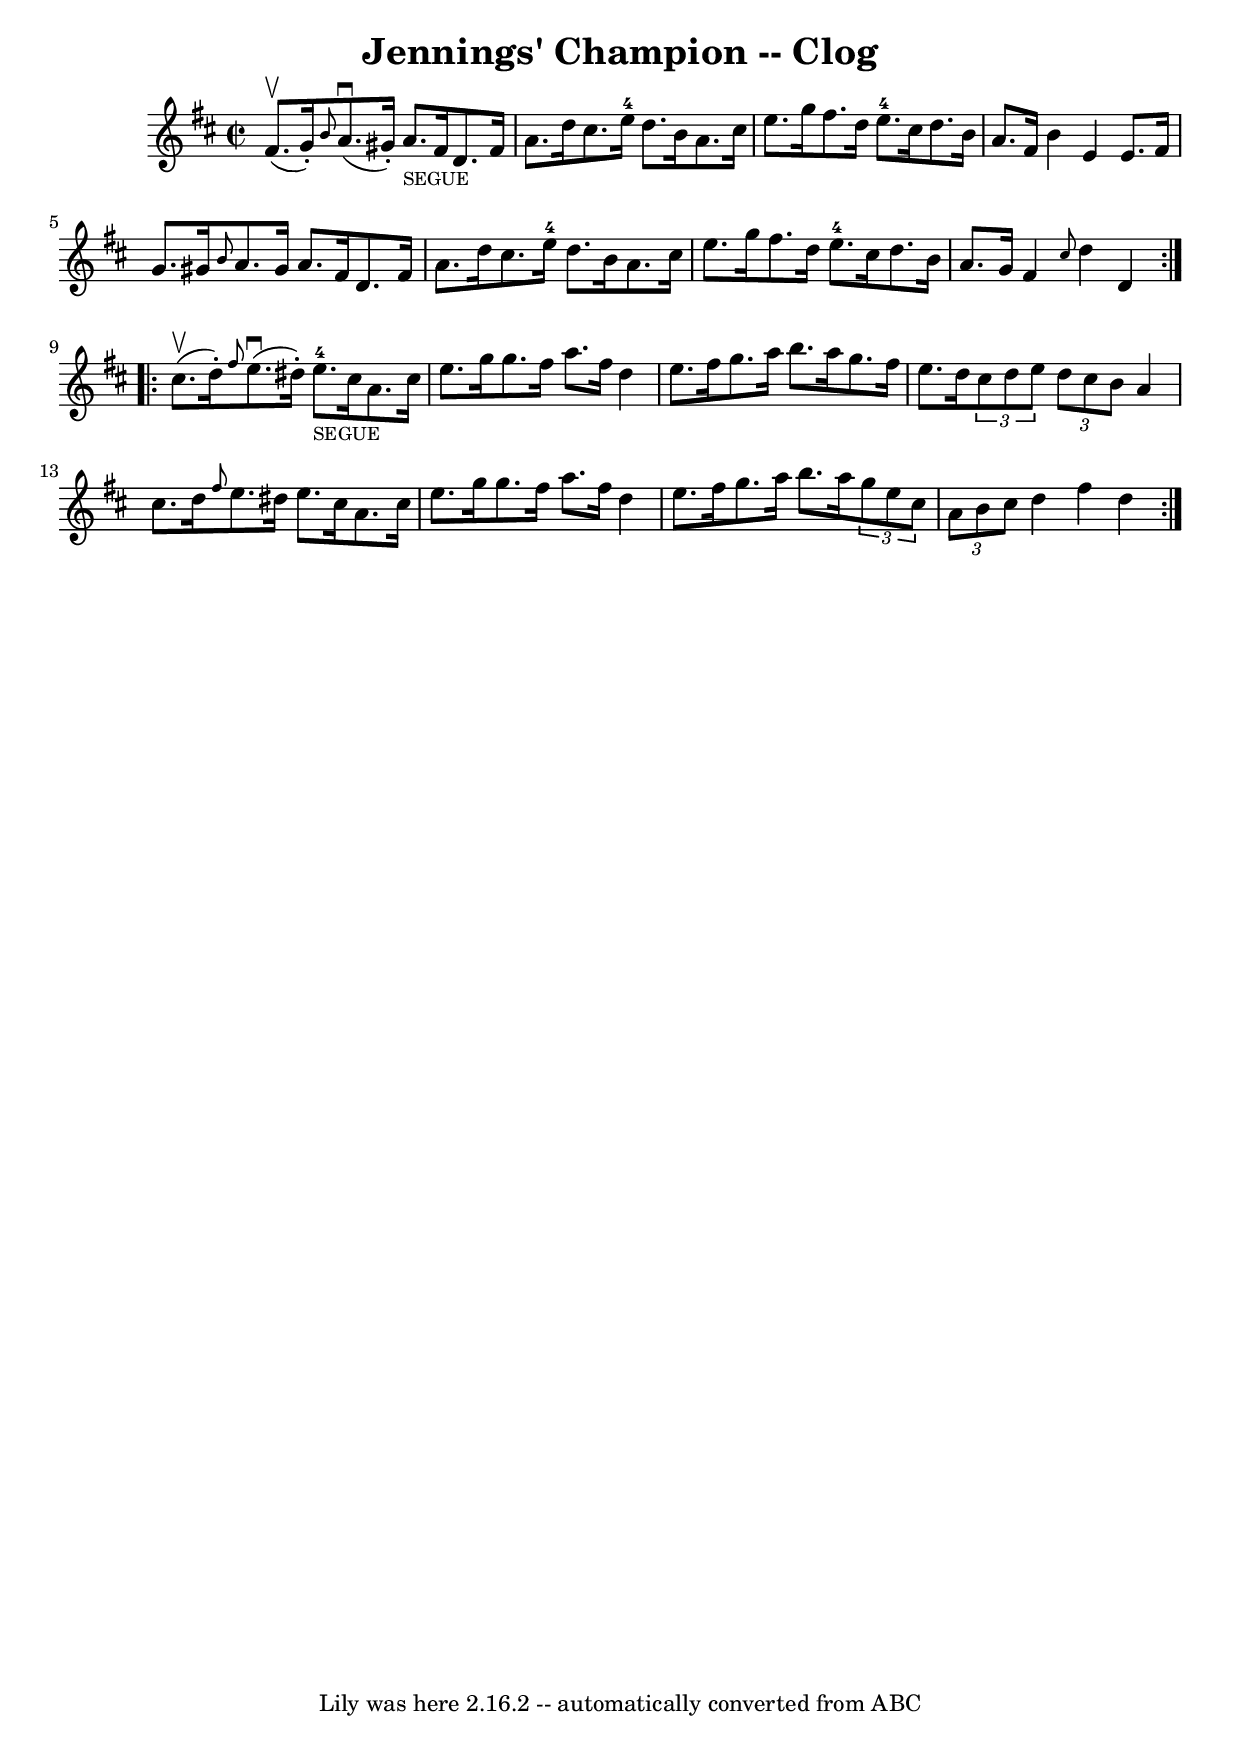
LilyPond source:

\version "2.16.2"
\include "Mammoth.ily"
\header {
  %% book = "Ryan's Mammoth Collection"
  crossRefNumber = "1"
  footnotes = "\\\\158 944"
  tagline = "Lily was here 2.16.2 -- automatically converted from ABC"
  title = "Jennings' Champion -- Clog"

}
voicedefault =  {



  \repeat volta 2 {

    \override Staff.TimeSignature #'style = #'C
    \time 2/2 
    \key d \major fis'8.^\upbow(g'16 -.) |
    \grace {   
      b'8  
    } a'8.^\downbow(gis'16 -.) a'8._\segue fis'16 d'8.    
    fis'16 a'8. d''16    |
    cis''8. e''16-4 d''8. b'16    
    a'8. cis''16 e''8. g''16    |
    fis''8. d''16 e''8. 
    -4 cis''16 d''8. b'16 a'8. fis'16    |
    b'4 e'4    
    e'8. fis'16 g'8. gis'16    |
    \grace { b'8  
	   } a'8.    
    gis'16 a'8. fis'16 d'8. fis'16 a'8. d''16    |
    
    cis''8. e''16-4 d''8. b'16 a'8. cis''16 e''8. g''16    
    |
    fis''8. d''16 e''8.-4 cis''16 d''8. b'16 a'8.    
    g'16    |
    fis'4  \grace { cis''8  
		  } d''4 d'4  
  }     

  \repeat volta 2 {
    cis''8.^\upbow(d''16 -.) |
    \grace {    
      fis''8  
    } e''8.^\downbow(dis''16 -.) e''8.-4_\segue cis''16   
    a'8. cis''16 e''8. g''16    |
    g''8. fis''16 a''8.    
    fis''16 d''4 e''8. fis''16    |
    g''8. a''16 b''8.    
    a''16 g''8. fis''16 e''8. d''16    |
    \times 2/3 { cis''8 
		 d''8 e''8  
	       }   \times 2/3 { d''8 cis''8 b'8  
			      } a'4 cis''8.   
    d''16    |
    \grace { fis''8  
	   } e''8. dis''16 e''8.    
    cis''16 a'8. cis''16 e''8. g''16    |
    g''8. fis''16    
    a''8. fis''16 d''4 e''8. fis''16    |
    g''8. a''16    
    b''8. a''16    \times 2/3 { g''8 e''8 cis''8  
			      }   \times 2/3 { a'8 
					       b'8 cis''8  
					     }   |
    d''4 fis''4 d''4  
  }   

}

\score{
  <<

    \context Staff="default"
    {
      \voicedefault 
      
    }

  >>
  \layout {
    
  }
  \midi {
  }

}
